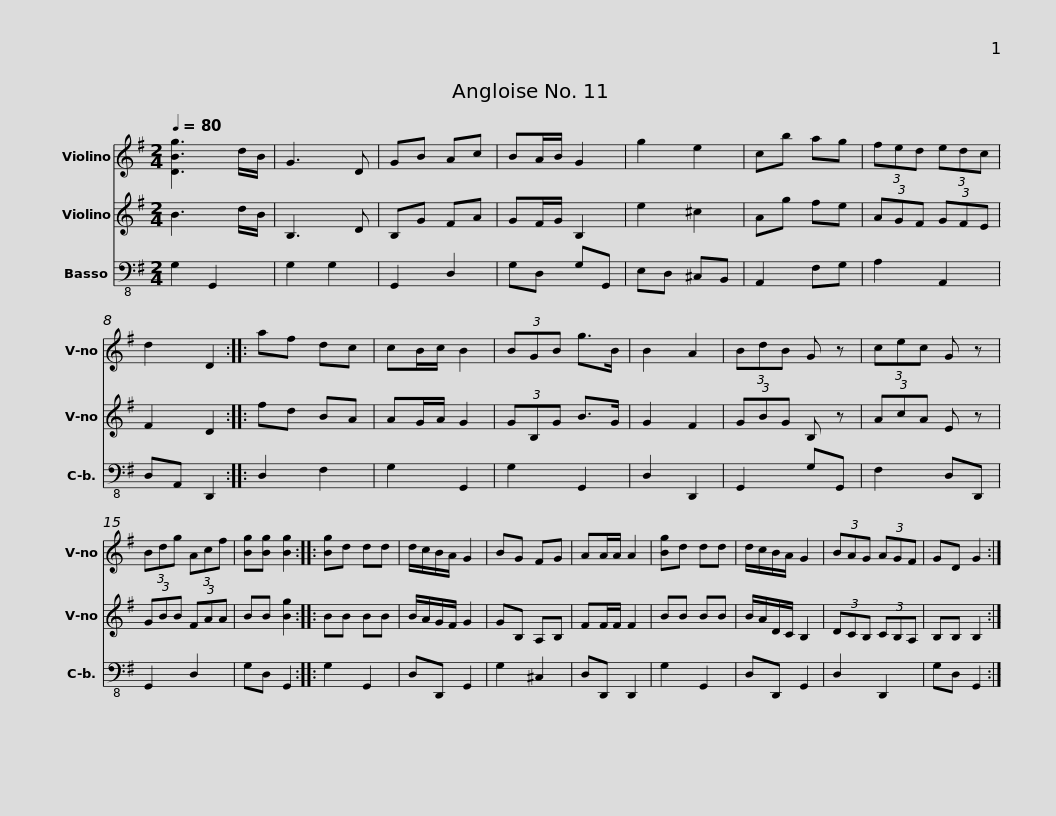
X:1
%%score 1 2 3
L:1/8
Q:1/4=80
M:2/4
I:linebreak $
K:G
V:1 treble
V:2 treble
V:3 bass-8
V:1
 [DBg]3 d/B/ | G3 D | GB Ac | BA/B/ G2 | g2 e2 | %5
 cb ag | (3fed (3edc | d2 D2 ::$ af dc | cB/c/ B2 | %10
 (3BGB g>B | B2 A2 | (3BdB G z | (3cec G z | (3Bdg (3Acf | %15
 [Bg][Bg] [Bg]2 :: [Bg]d dd |$ d/c/B/A/ G2 | BG FG | AA/A/ A2 | %20
 [Bg]d dd | d/c/B/A/ G2 | (3BAG (3AGF | GD G2 :| %24
V:2
 B3 d/B/ | B,3 D | B,G FA | GF/G/ B,2 | e2 ^c2 | %5
 Ag fe | (3AGF (3GFE | F2 D2 ::$ fd BA | AG/A/ G2 | %10
 (3GB,G B>G | G2 F2 | (3GBG B, z | (3AcA E z | (3GBB (3FAA | %15
 BB [Bg]2 :: BB BB |$ B/A/G/F/ G2 | GB, A,B, | FF/F/ F2 | %20
 BB BB | B/A/D/C/ B,2 | (3DCB, (3CB,A, | B,B, B,2 :| %24
V:3
 G,2 G,,2 | G,2 G,2 | G,,2 D,2 | G,D, G,G,, | E,D, ^C,B,, | %5
 A,,2 F,G, | A,2 A,,2 | D,A,, D,,2 ::$ D,2 F,2 | G,2 G,,2 | %10
 G,2 G,,2 | D,2 D,,2 | G,,2 G,G,, | F,2 D,D,, | G,,2 D,2 | %15
 G,D, G,,2 :: G,2 G,,2 |$ D,D,, G,,2 | G,2 ^C,2 | D,D,, D,,2 | %20
 G,2 G,,2 | D,D,, G,,2 | D,2 D,,2 | G,D, G,,2 :| %24
